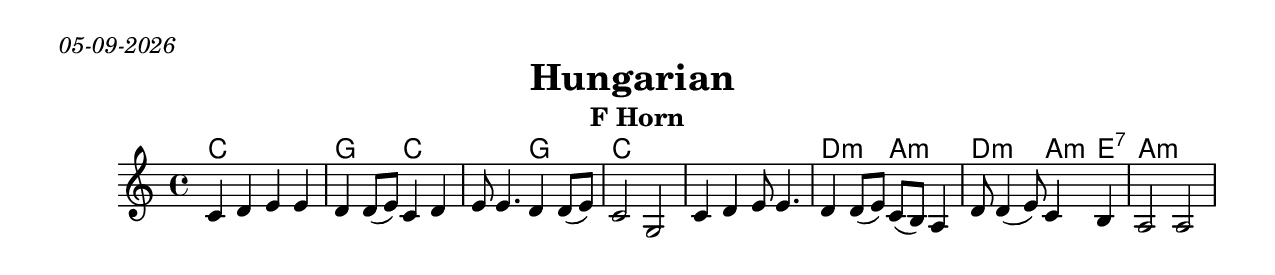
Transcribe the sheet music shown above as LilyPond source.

\version "2.18.0"
\include "english.ly"
\pointAndClickOff
\paper{
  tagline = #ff
  print-all-headers = ##t
  #(set-paper-size "letter")
}
date = #(strftime "%d-%m-%Y" (localtime (current-time)))

\markup{ \italic{ \date }  }

%\markup{ Got something to say? }

global = {
  \clef treble
  \key g\major
  \time 4/4
  \set Score.markFormatter = #format-mark-box-alphabet
}

%#################################### Melody ########################
%melody =  \transpose c d \relative c' {  %transpose for clarinet
melody = \relative c'' {
  \global
  %\partial 16*3 a16 d f   %lead in notes

  g4 a b b
  a4 a8(b)g4 a
  b8 b4. a4 a8(b)|
  g2 d

  g4 a b8 b4.
  a4 a8(b) g(fs) e4
  a8 a4(b8)g4 fs
  e2 e2
}
%################################# Lyrics #####################
%\addlyrics{ \set stanza = #"1. " }
%################################# Chords #######################
harmonies = \chordmode {
 c1
 g2 c2 *2
 g2
 % C,d,a,d,a,E7,a.
 c1 *2
 d2:m a2:m
 d2:m a4:m e4:7
 a2:m
}

\score {

  <<
    \new ChordNames {
      \set chordChanges = ##f
      \harmonies
    }
    \new Staff  \transpose g c \melody
  >>
  \header{
    title= "Hungarian "
    subtitle=""
    composer= ""
    instrument = "F Horn"
    arranger= ""
  }
  \layout{indent = 1.0\cm}
  \midi {
    \tempo 4 = 120

    % \midi { }
  }
}
%{
% more verses:
\markup{}
\markup {
  \fill-line {
    \hspace #0.1 % distance from left margin
    \column {
      \line { "1."
	\column {
	  ""
	}
      }
      \hspace #0.2 % vertical distance between verses
      \line { "2."
	\column {
	 ""
	}
      }
    }
    \hspace #0.1  % horiz. distance between columns
    \column {
      \line { "3."
	\column {
	  ""
	}
      }
      \hspace #0.2 % distance between verses
      \line { "4."
	\column {
	 ""
	}
      }
    }
    \hspace #0.1 % distance to right margin
  }
}

%}
